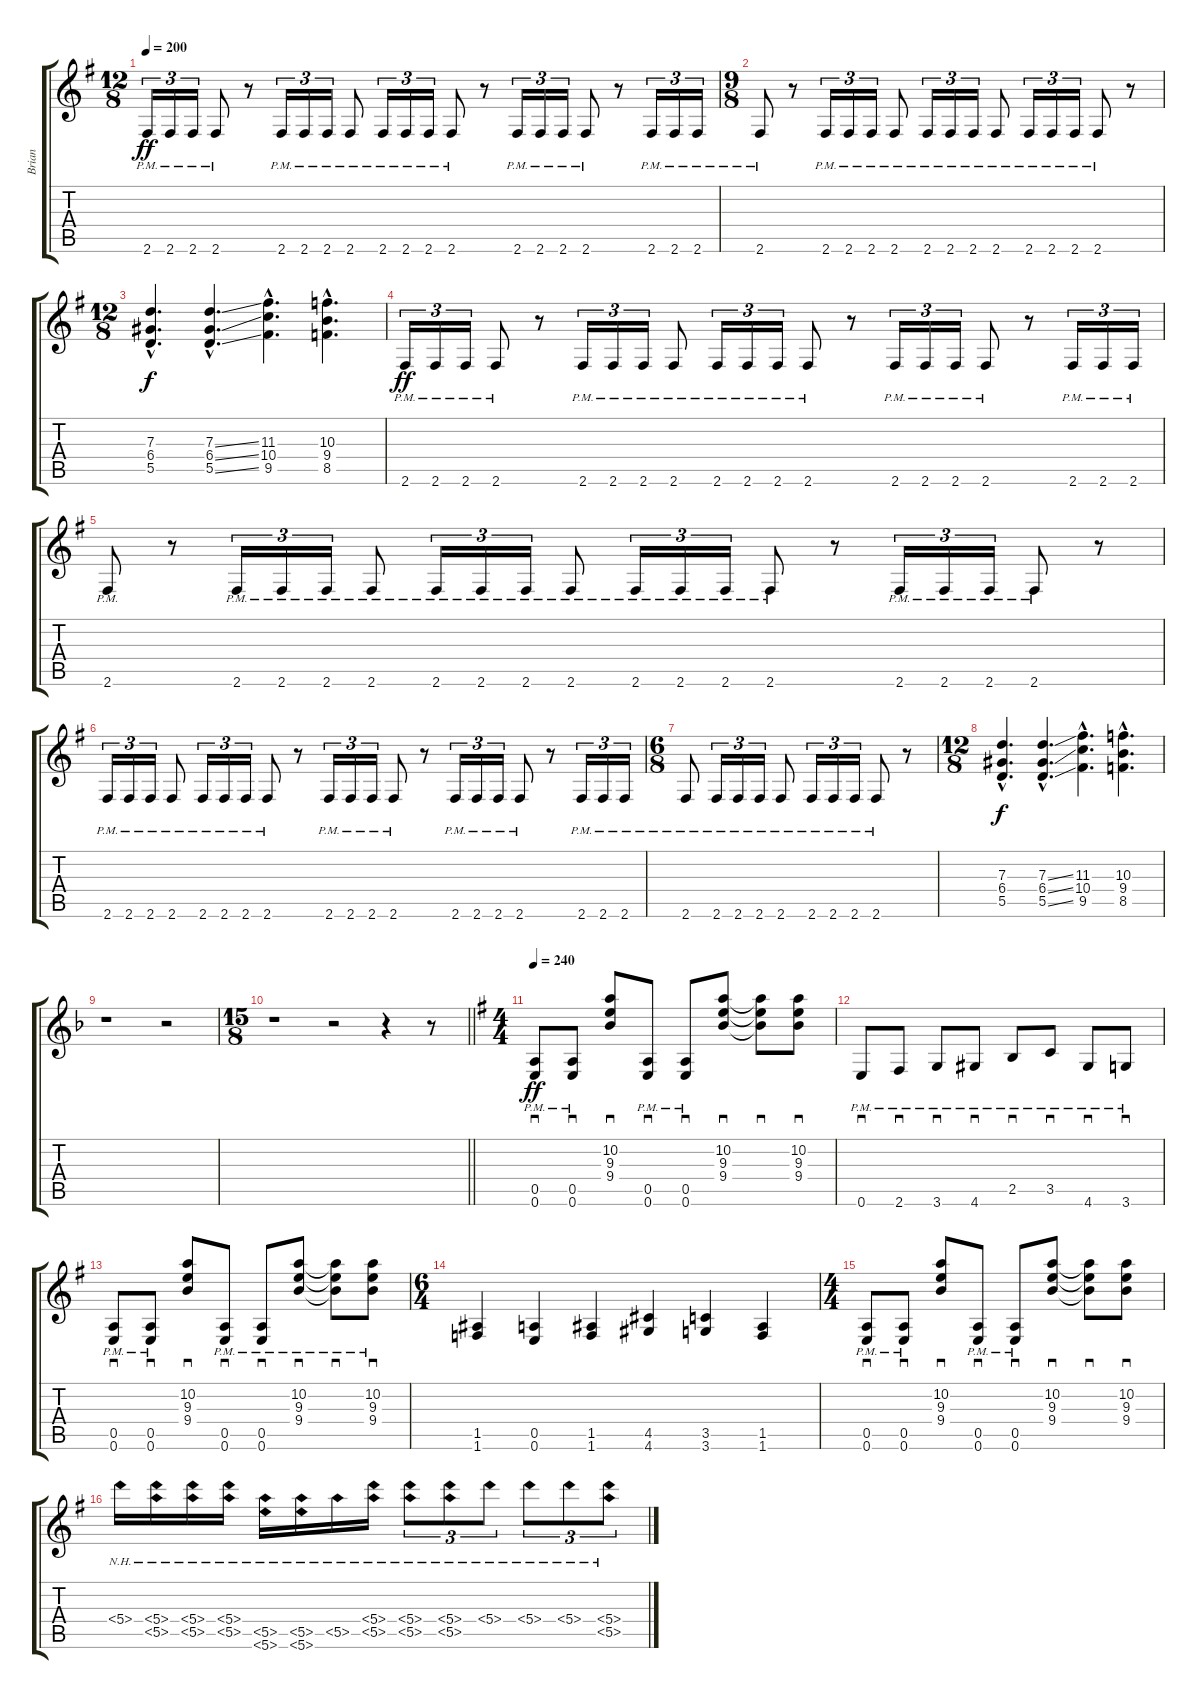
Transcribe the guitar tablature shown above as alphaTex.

\track ("Brian" "Brian") {instrument distortionguitar}
\staff {score tabs}
\tuning (E4 B3 G3 D3 A2 E2) {hide}
\ts (12 8)
\tempo 200
\clef g2
\ks g
2.6{pm}.16{tu (3 2) dy ff} 2.6{pm}.16{tu (3 2)} 2.6{pm}.16{tu (3 2)} 2.6{pm}.8 r.8 2.6{pm}.16{tu (3 2)} 2.6{pm}.16{tu (3 2)} 2.6{pm}.16{tu (3 2)} 2.6{pm}.8 2.6{pm}.16{tu (3 2)} 2.6{pm}.16{tu (3 2)} 2.6{pm}.16{tu (3 2)} 2.6{pm}.8 r.8 2.6{pm}.16{tu (3 2)} 2.6{pm}.16{tu (3 2)} 2.6{pm}.16{tu (3 2)} 2.6{pm}.8 r.8 2.6{pm}.16{tu (3 2)} 2.6{pm}.16{tu (3 2)} 2.6{pm}.16{tu (3 2)} |
\ts (9 8)
2.6{pm}.8 r.8 2.6{pm}.16{tu (3 2)} 2.6{pm}.16{tu (3 2)} 2.6{pm}.16{tu (3 2)} 2.6{pm}.8 2.6{pm}.16{tu (3 2)} 2.6{pm}.16{tu (3 2)} 2.6{pm}.16{tu (3 2)} 2.6{pm}.8 2.6{pm}.16{tu (3 2)} 2.6{pm}.16{tu (3 2)} 2.6{pm}.16{tu (3 2)} 2.6{pm}.8 r.8 |
\ts (12 8)
(7.3{hac} 6.4{hac} 5.5{hac}).4{d dy f} (7.3{ss hac} 6.4{ss hac} 5.5{ss hac}).4{d} (11.3{hac} 10.4{hac} 9.5{hac}).4{d} (10.3{hac} 9.4{hac} 8.5{hac}).4{d} |
2.6{pm}.16{tu (3 2) dy ff} 2.6{pm}.16{tu (3 2)} 2.6{pm}.16{tu (3 2)} 2.6{pm}.8 r.8 2.6{pm}.16{tu (3 2)} 2.6{pm}.16{tu (3 2)} 2.6{pm}.16{tu (3 2)} 2.6{pm}.8 2.6{pm}.16{tu (3 2)} 2.6{pm}.16{tu (3 2)} 2.6{pm}.16{tu (3 2)} 2.6{pm}.8 r.8 2.6{pm}.16{tu (3 2)} 2.6{pm}.16{tu (3 2)} 2.6{pm}.16{tu (3 2)} 2.6{pm}.8 r.8 2.6{pm}.16{tu (3 2)} 2.6{pm}.16{tu (3 2)} 2.6{pm}.16{tu (3 2)} |
2.6{pm}.8 r.8 2.6{pm}.16{tu (3 2)} 2.6{pm}.16{tu (3 2)} 2.6{pm}.16{tu (3 2)} 2.6{pm}.8 2.6{pm}.16{tu (3 2)} 2.6{pm}.16{tu (3 2)} 2.6{pm}.16{tu (3 2)} 2.6{pm}.8 2.6{pm}.16{tu (3 2)} 2.6{pm}.16{tu (3 2)} 2.6{pm}.16{tu (3 2)} 2.6{pm}.8 r.8 2.6{pm}.16{tu (3 2)} 2.6{pm}.16{tu (3 2)} 2.6{pm}.16{tu (3 2)} 2.6{pm}.8 r.8 |
2.6{pm}.16{tu (3 2)} 2.6{pm}.16{tu (3 2)} 2.6{pm}.16{tu (3 2)} 2.6{pm}.8 2.6{pm}.16{tu (3 2)} 2.6{pm}.16{tu (3 2)} 2.6{pm}.16{tu (3 2)} 2.6{pm}.8 r.8 2.6{pm}.16{tu (3 2)} 2.6{pm}.16{tu (3 2)} 2.6{pm}.16{tu (3 2)} 2.6{pm}.8 r.8 2.6{pm}.16{tu (3 2)} 2.6{pm}.16{tu (3 2)} 2.6{pm}.16{tu (3 2)} 2.6{pm}.8 r.8 2.6{pm}.16{tu (3 2)} 2.6{pm}.16{tu (3 2)} 2.6{pm}.16{tu (3 2)} |
\ts (6 8)
2.6{pm}.8 2.6{pm}.16{tu (3 2)} 2.6{pm}.16{tu (3 2)} 2.6{pm}.16{tu (3 2)} 2.6{pm}.8 2.6{pm}.16{tu (3 2)} 2.6{pm}.16{tu (3 2)} 2.6{pm}.16{tu (3 2)} 2.6{pm}.8 r.8 |
\ts (12 8)
(7.3{hac} 6.4{hac} 5.5{hac}).4{d dy f} (7.3{ss hac} 6.4{ss hac} 5.5{ss hac}).4{d} (11.3{hac} 10.4{hac} 9.5{hac}).4{d} (10.3{hac} 9.4{hac} 8.5{hac}).4{d} |
\ks f
r.1 r.2 |
\ts (15 8)
\barLineRight lightlight
r.1 r.2 r.4 r.8 |
\ts (4 4)
\tempo 255
\tempo 240
\ks g
(0.5{pm} 0.6{pm}).8{sd dy ff} (0.5{pm} 0.6{pm}).8{sd} (10.2 9.3 9.4).8{sd} (0.5{pm} 0.6{pm}).8{sd} (0.5{pm} 0.6{pm}).8{sd} (10.2 9.3 9.4).8{sd} (10.2{t} 9.3{t} 9.4{t}).8{sd} (10.2 9.3 9.4).8{sd} |
0.6{pm}.8{sd} 2.6{pm}.8{sd} 3.6{pm}.8{sd} 4.6{pm}.8{sd} 2.5{pm}.8{sd} 3.5{pm}.8{sd} 4.6{pm}.8{sd} 3.6{pm}.8{sd} |
(0.5{pm} 0.6{pm}).8{sd} (0.5{pm} 0.6{pm}).8{sd} (10.2 9.3 9.4).8{sd} (0.5{pm} 0.6{pm}).8{sd} (0.5{pm} 0.6{pm}).8{sd} (10.2{pm} 9.3{pm} 9.4{pm}).8{sd} (10.2{pm t} 9.3{pm t} 9.4{pm t}).8{sd} (10.2{pm} 9.3{pm} 9.4{pm}).8{sd} |
\ts (6 4)
(1.5 1.6).4 (0.5 0.6).4 (1.5 1.6).4 (4.5 4.6).4 (3.5 3.6).4 (1.5 1.6).4 |
\ts (4 4)
(0.5{pm} 0.6{pm}).8{sd} (0.5{pm} 0.6{pm}).8{sd} (10.2 9.3 9.4).8{sd} (0.5{pm} 0.6{pm}).8{sd} (0.5{pm} 0.6{pm}).8{sd} (10.2 9.3 9.4).8{sd} (10.2{t} 9.3{t} 9.4{t}).8{sd} (10.2 9.3 9.4).8{sd} |
5.4{nh}.16 (5.4{nh} 5.5{nh}).16 (5.4{nh} 5.5{nh}).16 (5.4{nh} 5.5{nh}).16 (5.5{nh} 5.6{nh}).16 (5.5{nh} 5.6{nh}).16 5.5{nh}.16 (5.4{nh} 5.5{nh}).16 (5.4{nh} 5.5{nh}).8{tu (3 2)} (5.4{nh} 5.5{nh}).8{tu (3 2)} 5.4{nh}.8{tu (3 2)} 5.4{nh}.8{tu (3 2)} 5.4{nh}.8{tu (3 2)} (5.4{nh} 5.5{nh}).8{tu (3 2)}
